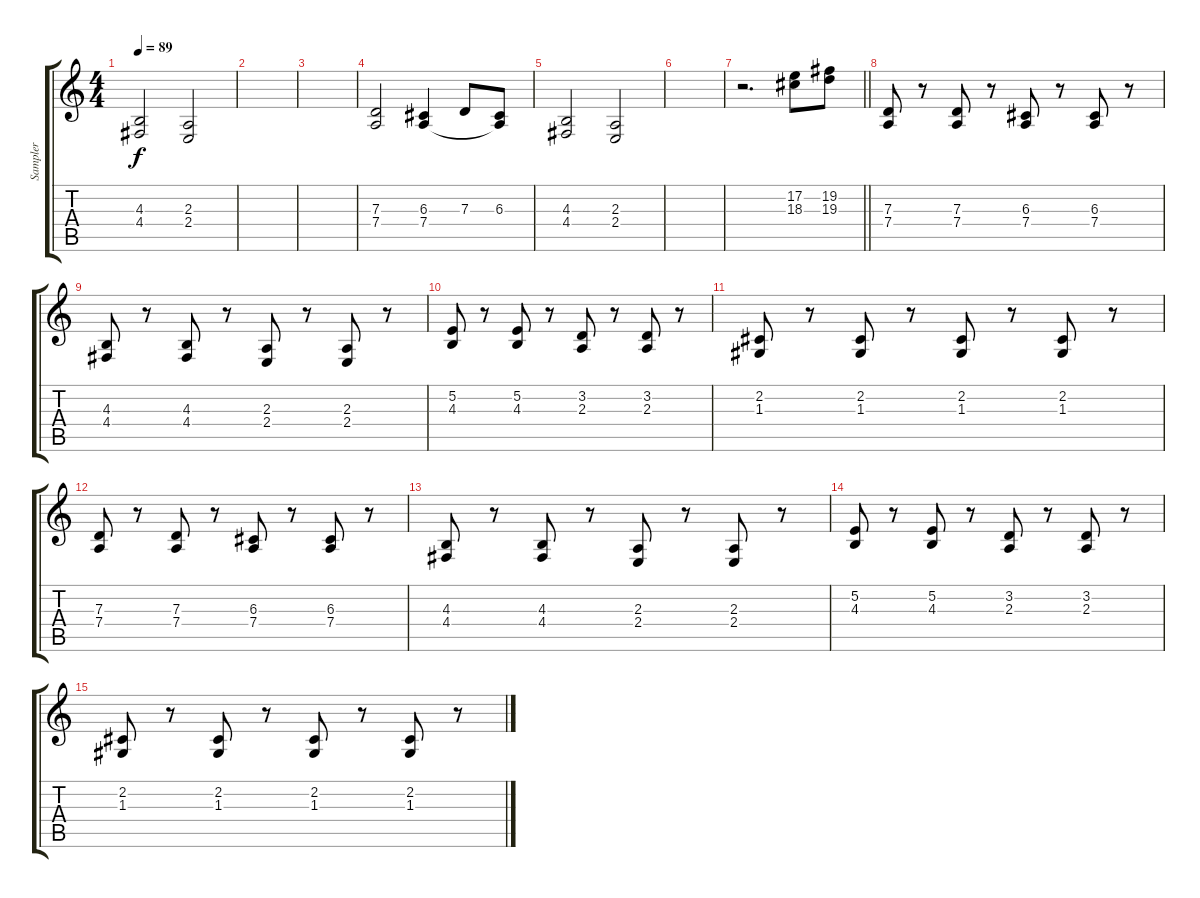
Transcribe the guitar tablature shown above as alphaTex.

\track ("Sampler" "Sampler") {instrument stringensemble1}
\staff {score tabs}
\tuning (E4 B3 G3 D3 A2 E2) {hide}
\ts (4 4)
\tempo 89
\clef g2
\ks c
(4.3 4.4).2{dy f} (2.3 2.4).2 |
|
|
(7.3 7.4).2{volume 12 instrument stringensemble1} (6.3 7.4).4 7.3.8 (6.3 7.4{t}).8 |
(4.3 4.4).2 (2.3 2.4).2 |
|
\barLineRight lightlight
r.2{d} (17.2 18.3).8 (19.2 19.3).8 |
(7.3 7.4).8{volume 14} r.8 (7.3 7.4).8 r.8 (6.3 7.4).8 r.8 (6.3 7.4).8 r.8 |
(4.3 4.4).8 r.8 (4.3 4.4).8 r.8 (2.3 2.4).8 r.8 (2.3 2.4).8 r.8 |
(5.2 4.3).8 r.8 (5.2 4.3).8 r.8 (3.2 2.3).8 r.8 (3.2 2.3).8 r.8 |
(2.2 1.3).8 r.8 (2.2 1.3).8 r.8 (2.2 1.3).8 r.8 (2.2 1.3).8 r.8 |
(7.3 7.4).8{volume 14} r.8 (7.3 7.4).8 r.8 (6.3 7.4).8 r.8 (6.3 7.4).8 r.8 |
(4.3 4.4).8 r.8 (4.3 4.4).8 r.8 (2.3 2.4).8 r.8 (2.3 2.4).8 r.8 |
(5.2 4.3).8 r.8 (5.2 4.3).8 r.8 (3.2 2.3).8 r.8 (3.2 2.3).8 r.8 |
(2.2 1.3).8 r.8 (2.2 1.3).8 r.8 (2.2 1.3).8 r.8 (2.2 1.3).8 r.8
